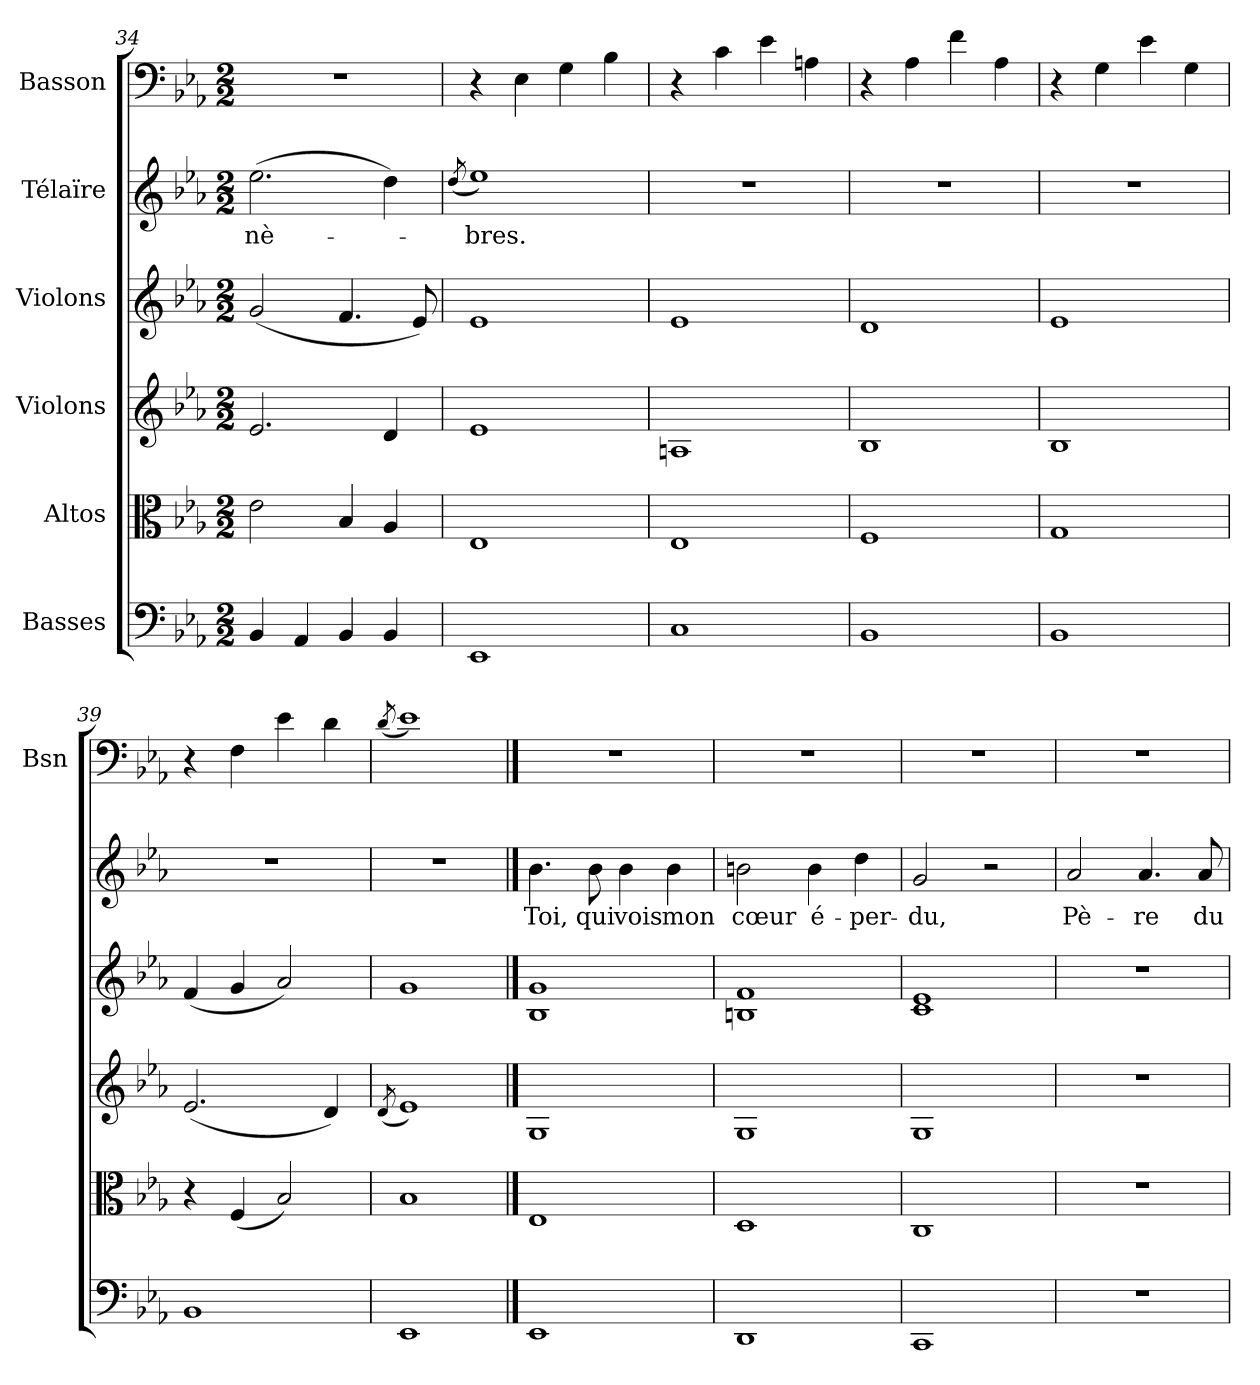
**kern	**kern	**kern	**kern	**kern	**text	**kern
*part6	*part5	*part4	*part3	*part2	*part2	*part1
*staff6	*staff5	*staff4	*staff3	*staff2	*staff2	*staff1
*I"Basses	*I"Altos	*I"Violons	*I"Violons	*I"Télaïre	*	*I"Basson
*	*	*	*	*	*	*I'Bsn
*clefF4	*clefC3	*clefG2	*clefG2	*clefG2	*	*clefF4
*k[b-e-a-]	*k[b-e-a-]	*k[b-e-a-]	*k[b-e-a-]	*k[b-e-a-]	*	*k[b-e-a-]
*M2/2	*M2/2	*M2/2	*M2/2	*M2/2	*	*M2/2
=34	=34	=34	=34	=34	=34	=34
!	!	!	!	!	!LO:LY:b	!
4BB-/	2e-\	2.e-/	(2g/	(2.ee-\	-nè-	1r
4AA-/	.	.	.	.	.	.
4BB-/	4B-/	.	4.f/	.	.	.
4BB-/	4A-/	4d/	.	4dd\)	.	.
.	.	.	8e-/)	.	.	.
=35	=35	=35	=35	=35	=35	=35
.	.	.	.	(8qdd/	.	.
!	!	!	!	!	!LO:LY:b	!
1EE-	1E-	1e-	1e-	1ee-)	-bres.	4r
.	.	.	.	.	.	4E-\
.	.	.	.	.	.	4G\
.	.	.	.	.	.	4B-\
!!LO:LB:g=z
=36	=36	=36	=36	=36	=36	=36
1C	1E-	1An	1e-	1r	.	4r
.	.	.	.	.	.	4c\
.	.	.	.	.	.	4e-\
.	.	.	.	.	.	4An\
=37	=37	=37	=37	=37	=37	=37
1BB-	1F	1B-	1d	1r	.	4r
.	.	.	.	.	.	4A-\
.	.	.	.	.	.	4f\
.	.	.	.	.	.	4A-\
=38	=38	=38	=38	=38	=38	=38
1BB-	1G	1B-	1e-	1r	.	4r
.	.	.	.	.	.	4G\
.	.	.	.	.	.	4e-\
.	.	.	.	.	.	4G\
=39	=39	=39	=39	=39	=39	=39
1BB-	4r	(2.e-/	(4f/	1r	.	4r
.	(4F/	.	4g/	.	.	4F\
.	2B-/)	.	2a-/)	.	.	4e-\
.	.	4d/)	.	.	.	4d\
=40	=40	=40	=40	=40	=40	=40
.	.	(8qd/	.	.	.	(8qd/
1EE-	1B-	1e-)	1g	1r	.	1e-)
==41	==41	==41	==41	==41	==41	==41
!	!	!	!	!	!LO:LY:b	!
1EE-	1E-	1G	1B- 1g	4.b-\	Toi,	1r
!	!	!	!	!	!LO:LY:b	!
.	.	.	.	8b-\	qui	.
!	!	!	!	!	!LO:LY:b	!
.	.	.	.	4b-\	vois	.
!	!	!	!	!	!LO:LY:b	!
.	.	.	.	4b-\	mon	.
=42	=42	=42	=42	=42	=42	=42
!	!	!	!	!	!LO:LY:b	!
1DD	1D	1G	1Bn 1f	2bn\	cœur	1r
!	!	!	!	!	!LO:LY:b	!
.	.	.	.	4b\	é-	.
!	!	!	!	!	!LO:LY:b	!
.	.	.	.	4dd\	-per-	.
!!LO:PB:g=z
=43	=43	=43	=43	=43	=43	=43
!	!	!	!	!	!LO:LY:b	!
1CC	1C	1G	1c 1e-	2g/	-du,	1r
.	.	.	.	2r	.	.
=44	=44	=44	=44	=44	=44	=44
!	!	!	!	!	!LO:LY:b	!
1r	1r	1r	1r	2a-/	Pè-	1r
!	!	!	!	!	!LO:LY:b	!
.	.	.	.	4.a-/	-re	.
!	!	!	!	!	!LO:LY:b	!
.	.	.	.	8a-/	du	.
=	=	=	=	=	=	=
*-	*-	*-	*-	*-	*-	*-
